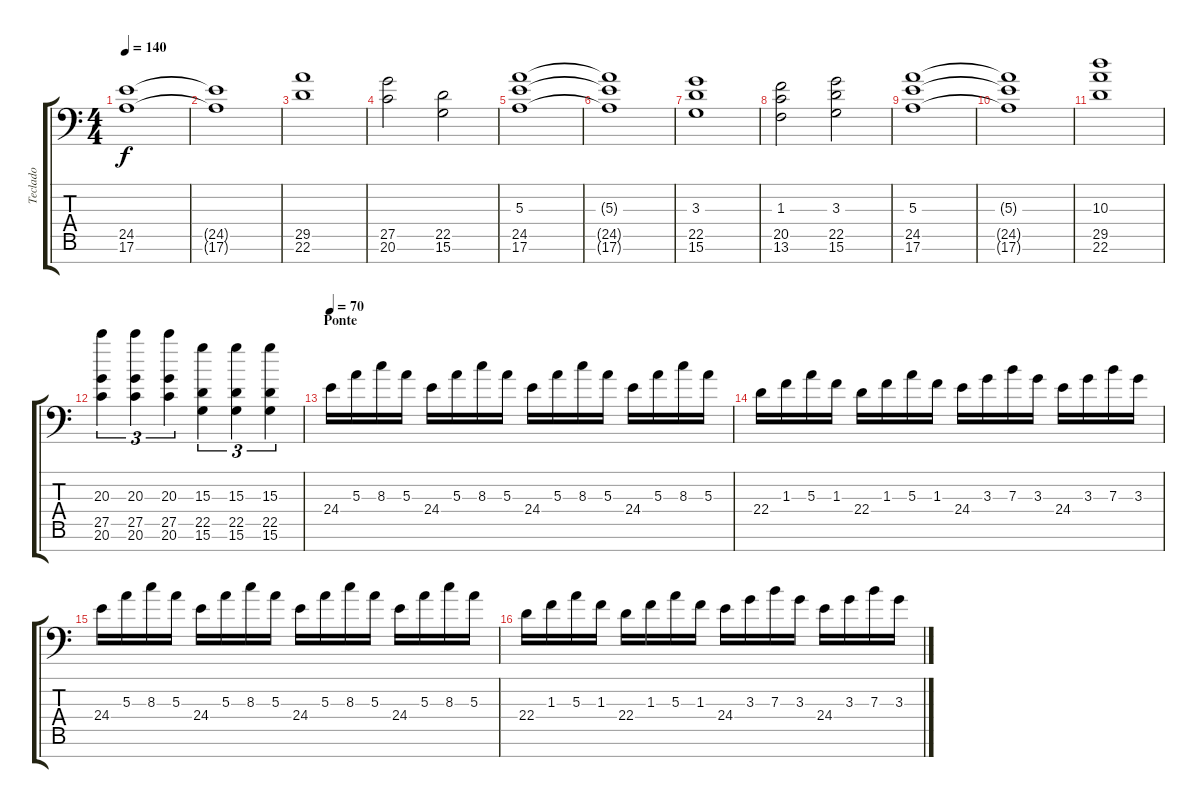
\track ("Teclado" "Teclado") {instrument tremolostrings}
\staff {score tabs}
\tuning (E4 E4 E4 E2 E2 E2 E1) {hide}
\ts (4 4)
\tempo 140
\clef f4
\ks c
(24.5 17.6).1{dy f} |
(24.5{t} 17.6{t}).1 |
(29.5 22.6).1 |
(27.5 20.6).2 (22.5 15.6).2 |
(5.3 24.5 17.6).1 |
(5.3{t} 24.5{t} 17.6{t}).1 |
(3.3 22.5 15.6).1 |
(1.3 20.5 13.6).2 (3.3 22.5 15.6).2 |
(5.3 24.5 17.6).1 |
(5.3{t} 24.5{t} 17.6{t}).1 |
(10.3 29.5 22.6).1 |
(20.3 27.5 20.6).4{tu (3 2)} (20.3 27.5 20.6).4{tu (3 2)} (20.3 27.5 20.6).4{tu (3 2)} (15.3 22.5 15.6).4{tu (3 2)} (15.3 22.5 15.6).4{tu (3 2)} (15.3 22.5 15.6).4{tu (3 2)} |
\section ("" "Ponte")
\tempo 70
24.4.16{volume 10 instrument acousticgrandpiano} 5.3.16 8.3.16 5.3.16 24.4.16 5.3.16 8.3.16 5.3.16 24.4.16 5.3.16 8.3.16 5.3.16 24.4.16 5.3.16 8.3.16 5.3.16 |
22.4.16 1.3.16 5.3.16 1.3.16 22.4.16 1.3.16 5.3.16 1.3.16 24.4.16 3.3.16 7.3.16 3.3.16 24.4.16 3.3.16 7.3.16 3.3.16 |
24.4.16 5.3.16 8.3.16 5.3.16 24.4.16 5.3.16 8.3.16 5.3.16 24.4.16 5.3.16 8.3.16 5.3.16 24.4.16 5.3.16 8.3.16 5.3.16 |
22.4.16 1.3.16 5.3.16 1.3.16 22.4.16 1.3.16 5.3.16 1.3.16 24.4.16 3.3.16 7.3.16 3.3.16 24.4.16 3.3.16 7.3.16 3.3.16
